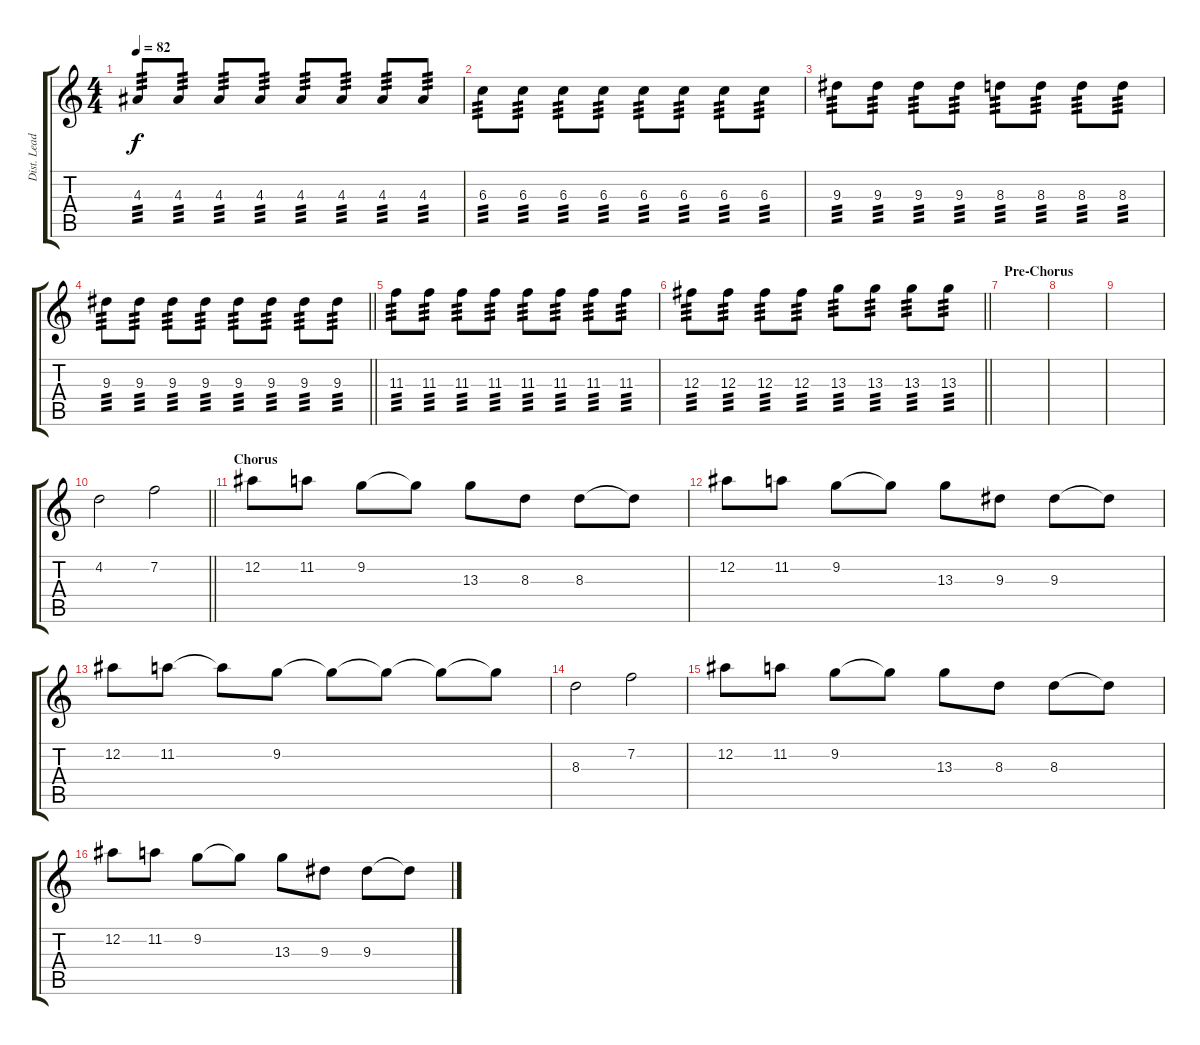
\track ("Dist. Lead Guitar" "Dist. Lead") {instrument distortionguitar}
\staff {score tabs}
\tuning (Eb4 Bb3 Gb3 Db3 Ab2 Db2) {hide}
\ts (4 4)
\tempo 82
\clef g2
\ks c
4.3.8{tp 3 dy f} 4.3.8{tp 3} 4.3.8{tp 3} 4.3.8{tp 3} 4.3.8{tp 3} 4.3.8{tp 3} 4.3.8{tp 3} 4.3.8{tp 3} |
6.3.8{tp 3} 6.3.8{tp 3} 6.3.8{tp 3} 6.3.8{tp 3} 6.3.8{tp 3} 6.3.8{tp 3} 6.3.8{tp 3} 6.3.8{tp 3} |
9.3.8{tp 3} 9.3.8{tp 3} 9.3.8{tp 3} 9.3.8{tp 3} 8.3.8{tp 3} 8.3.8{tp 3} 8.3.8{tp 3} 8.3.8{tp 3} |
\barLineRight lightlight
9.3.8{tp 3} 9.3.8{tp 3} 9.3.8{tp 3} 9.3.8{tp 3} 9.3.8{tp 3} 9.3.8{tp 3} 9.3.8{tp 3} 9.3.8{tp 3} |
11.3.8{tp 3} 11.3.8{tp 3} 11.3.8{tp 3} 11.3.8{tp 3} 11.3.8{tp 3} 11.3.8{tp 3} 11.3.8{tp 3} 11.3.8{tp 3} |
\barLineRight lightlight
12.3.8{tp 3} 12.3.8{tp 3} 12.3.8{tp 3} 12.3.8{tp 3} 13.3.8{tp 3} 13.3.8{tp 3} 13.3.8{tp 3} 13.3.8{tp 3} |
\section ("" "Pre-Chorus")
|
|
|
\barLineRight lightlight
4.2.2{volume 11} 7.2.2 |
\section ("" "Chorus")
12.2.8 11.2.8 9.2.8 9.2{t}.8 13.3.8 8.3.8 8.3.8 8.3{t}.8 |
12.2.8 11.2.8 9.2.8 9.2{t}.8 13.3.8 9.3.8 9.3.8 9.3{t}.8 |
12.2.8 11.2.8 11.2{t}.8 9.2.8 9.2{t}.8 9.2{t}.8 9.2{t}.8 9.2{t}.8 |
8.3.2 7.2.2 |
12.2.8 11.2.8 9.2.8 9.2{t}.8 13.3.8 8.3.8 8.3.8 8.3{t}.8 |
12.2.8 11.2.8 9.2.8 9.2{t}.8 13.3.8 9.3.8 9.3.8 9.3{t}.8
